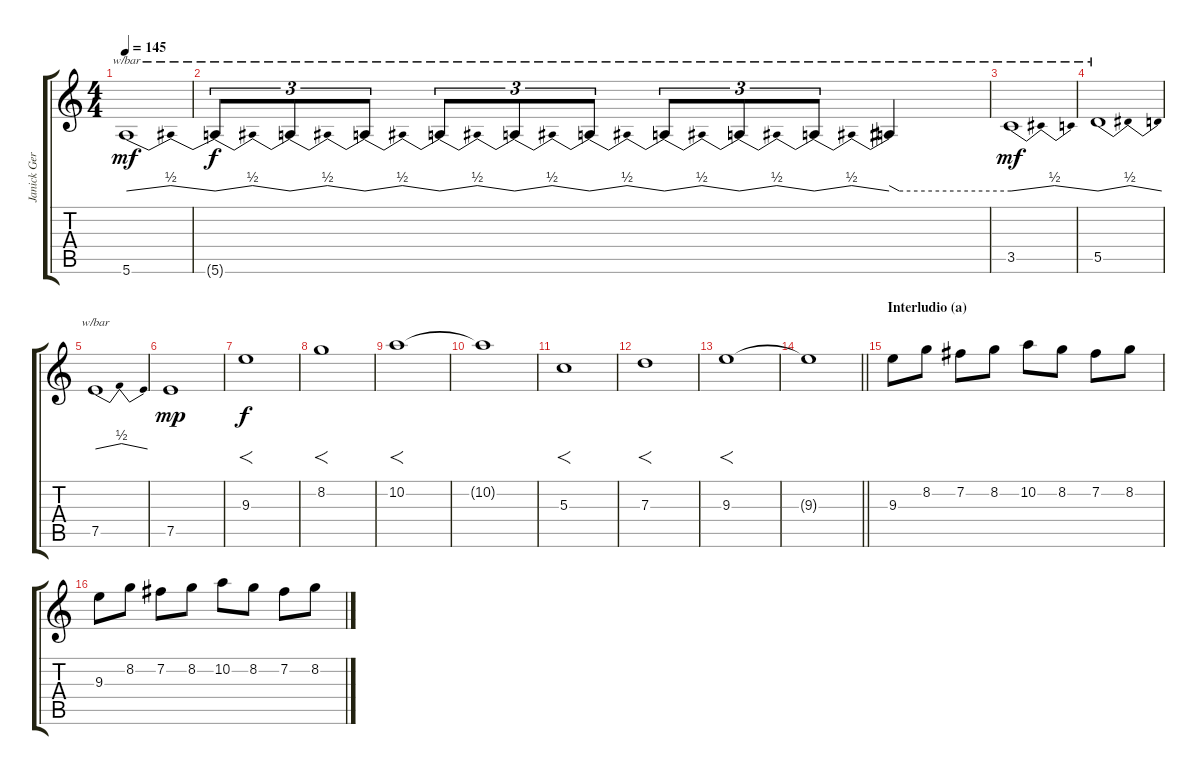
\track ("Janick Gers" "Janick Ger") {instrument distortionguitar}
\staff {score tabs}
\tuning (E4 B3 G3 D3 A2 E2) {hide}
\ts (4 4)
\tempo 145
\clef g2
\ks c
5.6.1{tbe (dip default 0 0 30 2 45 2 60 0) dy mf} |
5.6{t}.8{tu (3 2) tbe (dip default 0 0 30 2 60 0) dy f} 5.6{t}.8{tu (3 2) tbe (dip default 0 0 30 2 60 0)} 5.6{t}.8{tu (3 2) tbe (dip default 0 0 30 2 60 0)} 5.6{t}.8{tu (3 2) tbe (dip default 0 0 30 2 60 0)} 5.6{t}.8{tu (3 2) tbe (dip default 0 0 30 2 60 0)} 5.6{t}.8{tu (3 2) tbe (dip default 0 0 30 2 60 0)} 5.6{t}.8{tu (3 2) tbe (dip default 0 0 30 2 60 0)} 5.6{t}.8{tu (3 2) tbe (dip default 0 0 30 2 60 0)} 5.6{t}.8{tu (3 2) tbe (dip default 0 0 30 2 60 0)} 5.6{t}.4{tbe (custom default 0 2 5 0 60 0)} |
3.5.1{tbe (dip default 0 0 35 2 40 2 60 0) dy mf} |
5.5.1{tbe (dip default 0 0 35 2 40 2 60 0)} |
7.5.1{tbe (dip default 0 0 30 2 40 2 60 0)} |
7.5.1{dy mp} |
9.3.1{f dy f volume 11} |
8.2.1{f} |
10.2.1{f} |
10.2{t}.1{volume 6} |
5.3.1{f volume 11} |
7.3.1{f} |
9.3.1{f} |
\barLineRight lightlight
9.3{t}.1{volume 6} |
\section ("" "Interludio (a)")
9.3.8{volume 11} 8.2.8 7.2.8 8.2.8 10.2.8 8.2.8 7.2.8 8.2.8 |
9.3.8 8.2.8 7.2.8 8.2.8 10.2.8 8.2.8 7.2.8 8.2.8
